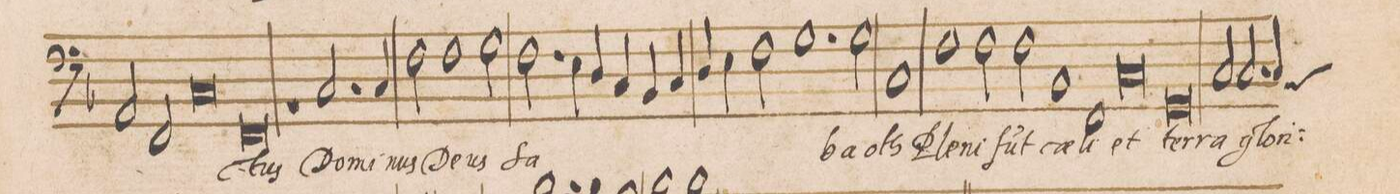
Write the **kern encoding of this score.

**kern	**text
*I"BASVS	*
*clefF4	*
*k[b-]	*
*met(c|)	*
*M2/1	*
2AA/	.
2FF/	.
=13	=13
0C	.
=14	=14
0FF	-ctus
=15	=15
1r	.
2.C/	Do-
4C/	-mi-
=16	=16
2F\	-nus
1F	De-
2G\	-us
=17	=17
2.F\	Sa-
4E\	.
4D/	.
4C/	.
4BB-/	.
4C/	.
=18	=18
4D/	.
4E\	.
2F\	.
1.G	.
=19	=19
2G\	-ba-
1C	-oth
=20	=20
1F	Ple-
2F\	-ni
2F\	ſu(n)t
=21	=21
1BB-	cae-
1FF	-li
=22	=22
0C	et
=23	=23
0GG	ter-
=24	=24
2C/	-ra
2.C/	glo-
*custos:BB	*
4C/	-ri-
*-	*-
